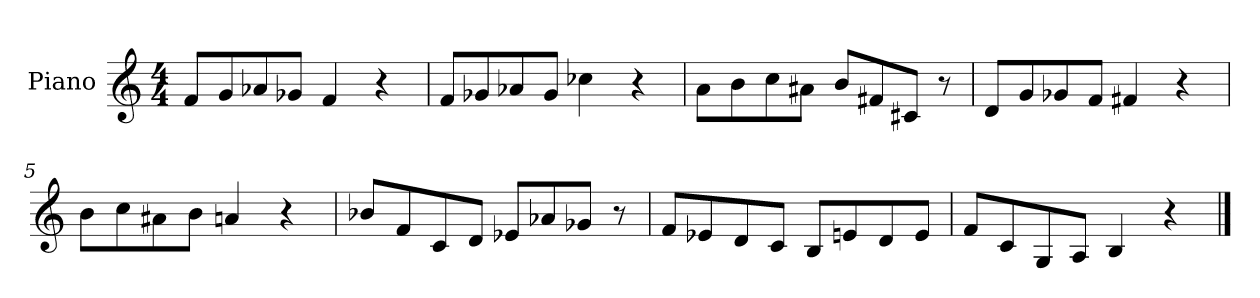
**kern
*part1
*staff1
*I"Piano
*I'Pno
*clefG2
*k[]
*C:
*M4/4
=1
8f/L
8g/
8a-X/
8g-X/J
4f/
4r
=2
8f/L
8g-X/
8a-X/
8g-/J
4cc-X\
4r
=3
8a\L
8b\
8cc\
8a#X\J
8b/L
8f#X/
8c#X/J
8r
=4
8d/L
8g/
8g-X/
8f/J
4f#X/
4r
=5
8b\L
8cc\
8a#X\
8b\J
4an/
4r
=6
8b-X/L
8f/
8c/
8d/J
8e-X/L
8a-X/
8g-X/J
8r
=7
8f/L
8e-X/
8d/
8c/J
8B/L
8en/
8d/
8e/J
=8
8f/L
8c/
8G/
8A/J
4B/
4r
==
*-
